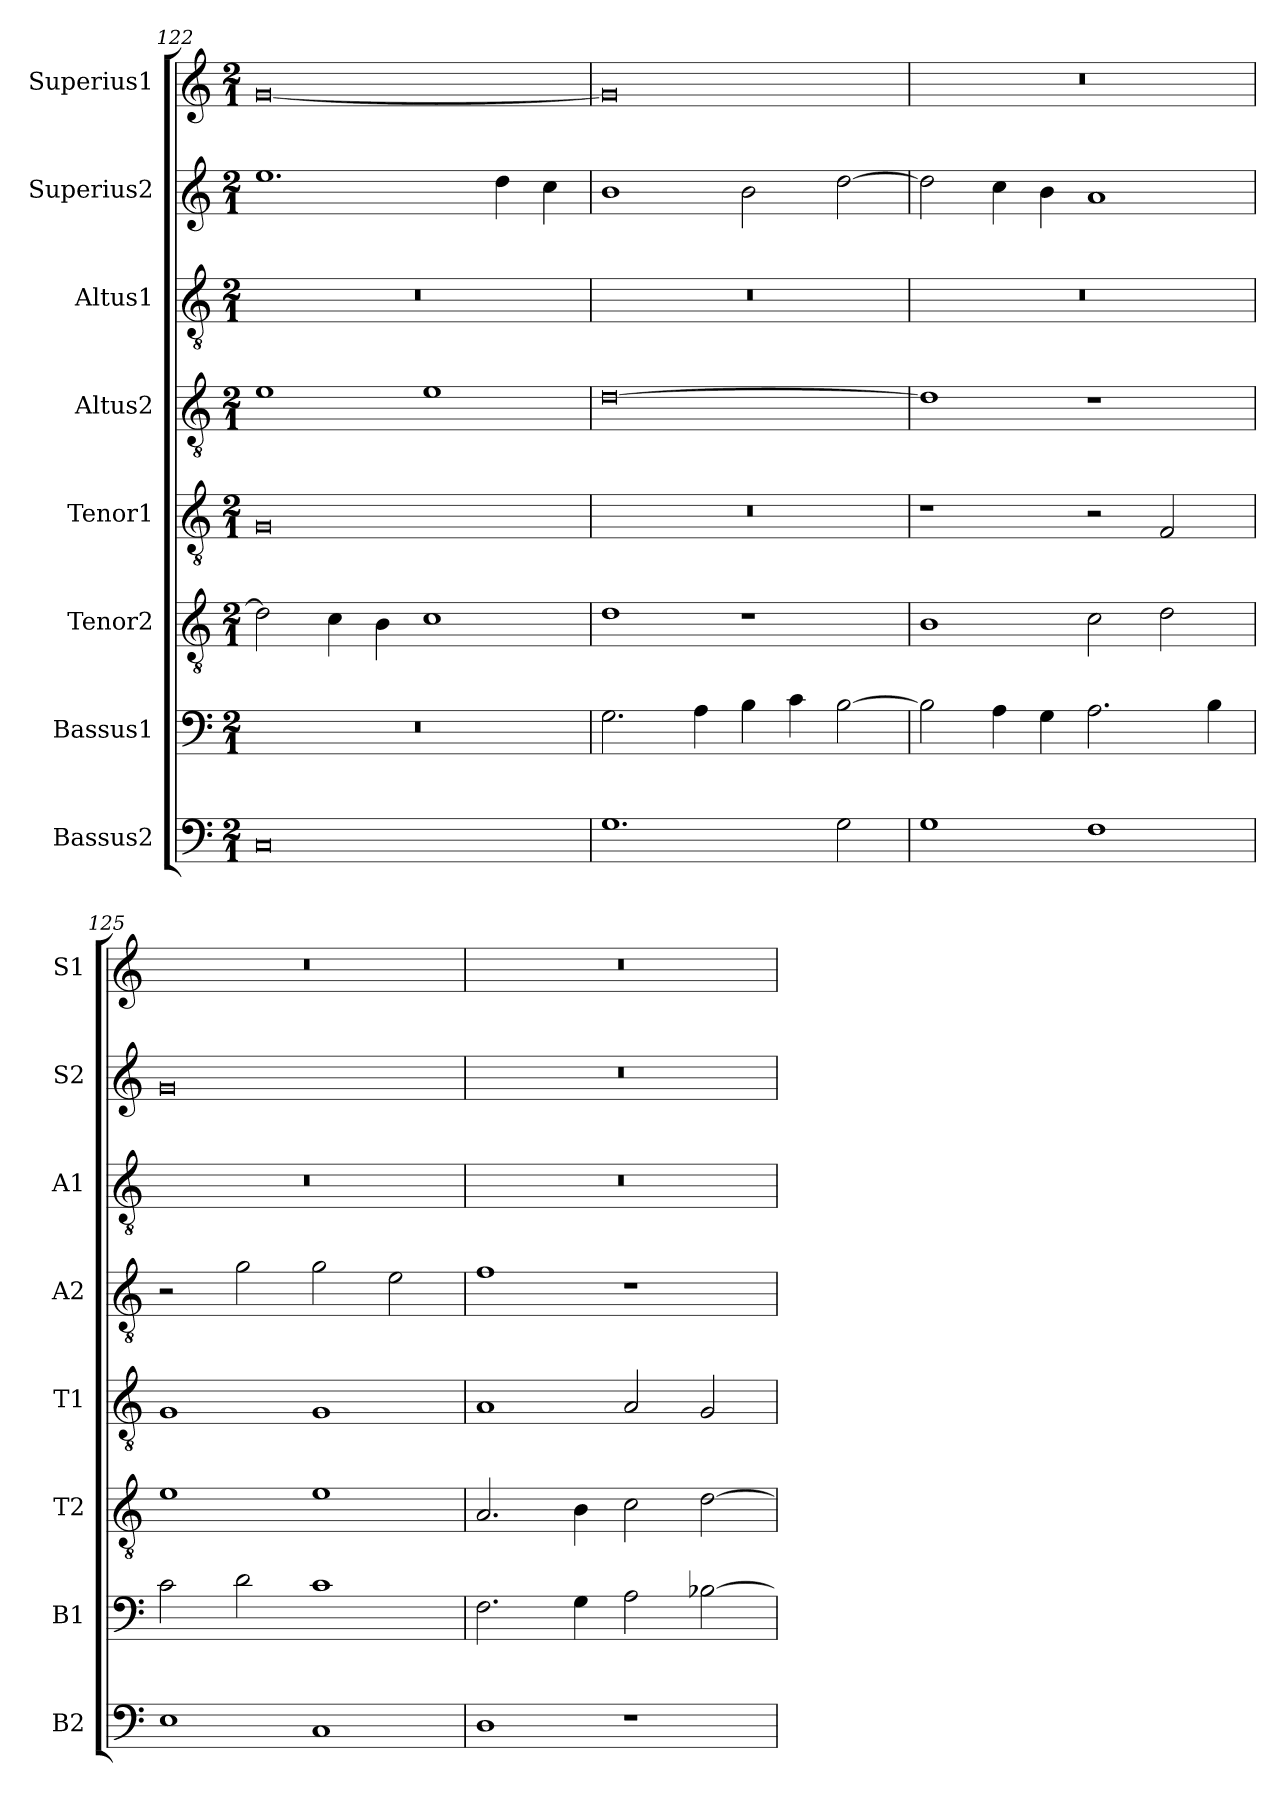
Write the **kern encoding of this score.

**kern	**kern	**kern	**kern	**kern	**kern	**kern	**kern
*part8	*part7	*part6	*part5	*part4	*part3	*part2	*part1
*staff8	*staff7	*staff6	*staff5	*staff4	*staff3	*staff2	*staff1
*I"Bassus2	*I"Bassus1	*I"Tenor2	*I"Tenor1	*I"Altus2	*I"Altus1	*I"Superius2	*I"Superius1
*I'B2	*I'B1	*I'T2	*I'T1	*I'A2	*I'A1	*I'S2	*I'S1
*clefF4	*clefF4	*clefGv2	*clefGv2	*clefGv2	*clefGv2	*clefG2	*clefG2
*k[]	*k[]	*k[]	*k[]	*k[]	*k[]	*k[]	*k[]
*M2/1	*M2/1	*M2/1	*M2/1	*M2/1	*M2/1	*M2/1	*M2/1
=122	=122	=122	=122	=122	=122	=122	=122
0C	0r	2d]	0G	1e	0r	1.ee	[0g
.	.	4c	.	.	.	.	.
.	.	4B	.	.	.	.	.
.	.	1c	.	1e	.	.	.
.	.	.	.	.	.	4dd	.
.	.	.	.	.	.	4cc	.
=123	=123	=123	=123	=123	=123	=123	=123
1.G	2.G	1d	0r	[0d	0r	1b	0g]
.	4A	.	.	.	.	.	.
.	4B	1r	.	.	.	2b	.
.	4c	.	.	.	.	.	.
2G	[2B	.	.	.	.	[2dd	.
=124	=124	=124	=124	=124	=124	=124	=124
1G	2B]	1B	1r	1d]	0r	2dd]	0r
.	4A	.	.	.	.	4cc	.
.	4G	.	.	.	.	4b	.
1F	2.A	2c	2r	1r	.	1a	.
.	.	2d	2F	.	.	.	.
.	4B	.	.	.	.	.	.
=125	=125	=125	=125	=125	=125	=125	=125
1E	2c	1e	1G	2r	0r	0g	0r
.	2d	.	.	2g	.	.	.
1C	1c	1e	1G	2g	.	.	.
.	.	.	.	2e	.	.	.
=126	=126	=126	=126	=126	=126	=126	=126
1D	2.F	2.A	1A	1f	0r	0r	0r
.	4G	4B	.	.	.	.	.
1r	2A	2c	2A	1r	.	.	.
.	[2B-X	[2d	2G	.	.	.	.
=	=	=	=	=	=	=	=
*-	*-	*-	*-	*-	*-	*-	*-
